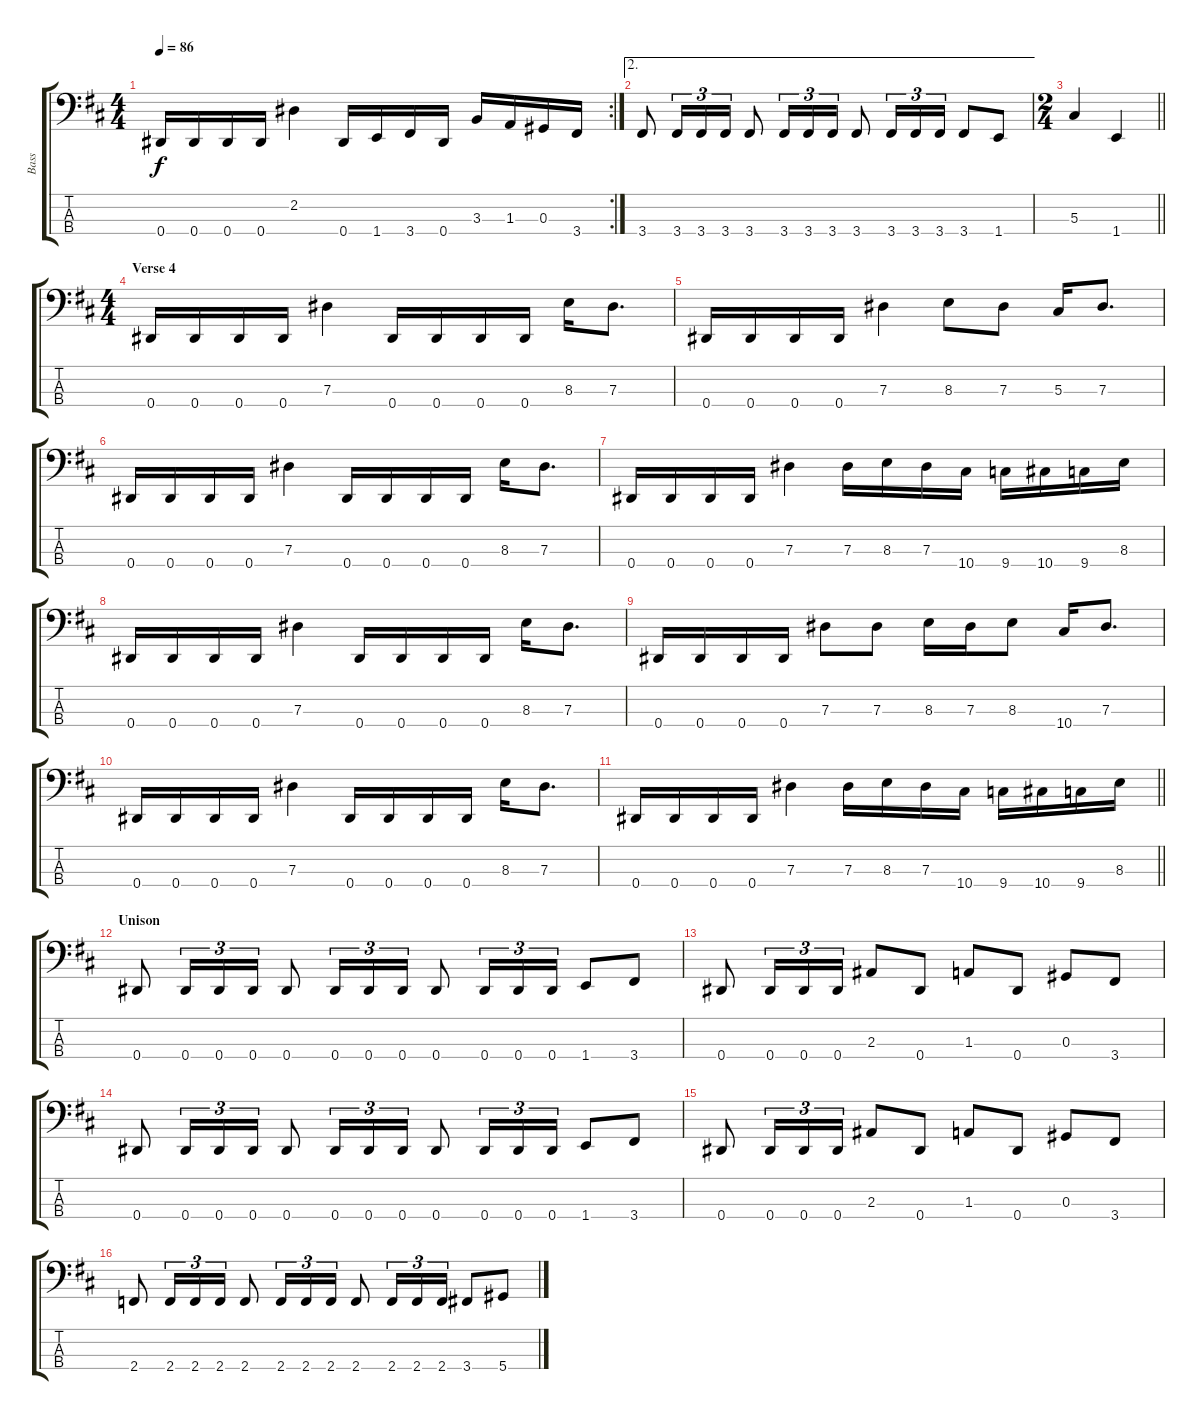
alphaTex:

\track ("Bass" "Bass") {instrument electricbassfinger}
\staff {score tabs}
\tuning (Gb2 Db2 Ab1 Eb1) {hide}
\rc 2
\ts (4 4)
\tempo 86
\clef f4
\ks bminor
0.4.16{dy f} 0.4.16 0.4.16 0.4.16 2.2.4 0.4.16 1.4.16 3.4.16 0.4.16 3.3.16 1.3.16 0.3.16 3.4.16 |
\ae 2
3.4.8 3.4.16{tu (3 2)} 3.4.16{tu (3 2)} 3.4.16{tu (3 2)} 3.4.8 3.4.16{tu (3 2)} 3.4.16{tu (3 2)} 3.4.16{tu (3 2)} 3.4.8 3.4.16{tu (3 2)} 3.4.16{tu (3 2)} 3.4.16{tu (3 2)} 3.4.8 1.4.8 |
\ts (2 4)
\barLineRight lightlight
5.3.4 1.4.4 |
\ts (4 4)
\section ("" "Verse 4")
0.4.16 0.4.16 0.4.16 0.4.16 7.3.4 0.4.16 0.4.16 0.4.16 0.4.16 8.3.16 7.3.8{d} |
0.4.16 0.4.16 0.4.16 0.4.16 7.3.4 8.3.8 7.3.8 5.3.16 7.3.8{d} |
0.4.16 0.4.16 0.4.16 0.4.16 7.3.4 0.4.16 0.4.16 0.4.16 0.4.16 8.3.16 7.3.8{d} |
0.4.16 0.4.16 0.4.16 0.4.16 7.3.4 7.3.16 8.3.16 7.3.16 10.4.16 9.4.16 10.4.16 9.4.16 8.3.16 |
0.4.16 0.4.16 0.4.16 0.4.16 7.3.4 0.4.16 0.4.16 0.4.16 0.4.16 8.3.16 7.3.8{d} |
0.4.16 0.4.16 0.4.16 0.4.16 7.3.8 7.3.8 8.3.16 7.3.16 8.3.8 10.4.16 7.3.8{d} |
0.4.16 0.4.16 0.4.16 0.4.16 7.3.4 0.4.16 0.4.16 0.4.16 0.4.16 8.3.16 7.3.8{d} |
\barLineRight lightlight
0.4.16 0.4.16 0.4.16 0.4.16 7.3.4 7.3.16 8.3.16 7.3.16 10.4.16 9.4.16 10.4.16 9.4.16 8.3.16 |
\section ("" "Unison")
0.4.8 0.4.16{tu (3 2)} 0.4.16{tu (3 2)} 0.4.16{tu (3 2)} 0.4.8 0.4.16{tu (3 2)} 0.4.16{tu (3 2)} 0.4.16{tu (3 2)} 0.4.8 0.4.16{tu (3 2)} 0.4.16{tu (3 2)} 0.4.16{tu (3 2)} 1.4.8 3.4.8 |
0.4.8 0.4.16{tu (3 2)} 0.4.16{tu (3 2)} 0.4.16{tu (3 2)} 2.3.8 0.4.8 1.3.8 0.4.8 0.3.8 3.4.8 |
0.4.8 0.4.16{tu (3 2)} 0.4.16{tu (3 2)} 0.4.16{tu (3 2)} 0.4.8 0.4.16{tu (3 2)} 0.4.16{tu (3 2)} 0.4.16{tu (3 2)} 0.4.8 0.4.16{tu (3 2)} 0.4.16{tu (3 2)} 0.4.16{tu (3 2)} 1.4.8 3.4.8 |
0.4.8 0.4.16{tu (3 2)} 0.4.16{tu (3 2)} 0.4.16{tu (3 2)} 2.3.8 0.4.8 1.3.8 0.4.8 0.3.8 3.4.8 |
2.4.8 2.4.16{tu (3 2)} 2.4.16{tu (3 2)} 2.4.16{tu (3 2)} 2.4.8 2.4.16{tu (3 2)} 2.4.16{tu (3 2)} 2.4.16{tu (3 2)} 2.4.8 2.4.16{tu (3 2)} 2.4.16{tu (3 2)} 2.4.16{tu (3 2)} 3.4.8 5.4.8
